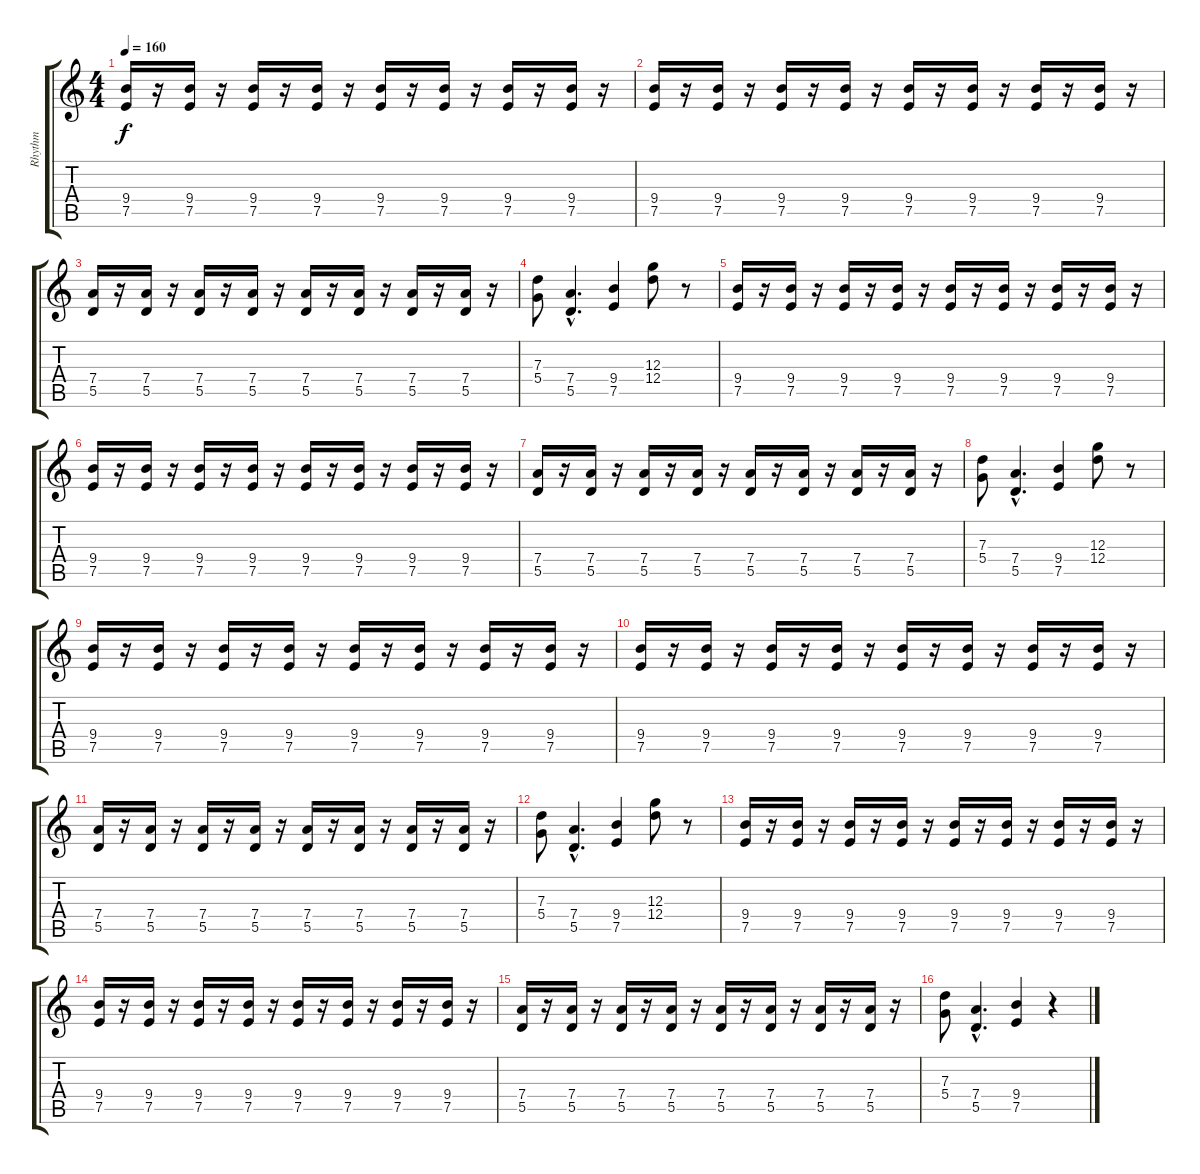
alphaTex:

\track ("Rhythm" "Rhythm") {instrument distortionguitar}
\staff {score tabs}
\tuning (E4 B3 G3 D3 A2 E2) {hide}
\ts (4 4)
\tempo 160
\clef g2
\ks c
(9.4 7.5).16{dy f} r.16 (9.4 7.5).16 r.16 (9.4 7.5).16 r.16 (9.4 7.5).16 r.16 (9.4 7.5).16 r.16 (9.4 7.5).16 r.16 (9.4 7.5).16 r.16 (9.4 7.5).16 r.16 |
(9.4 7.5).16 r.16 (9.4 7.5).16 r.16 (9.4 7.5).16 r.16 (9.4 7.5).16 r.16 (9.4 7.5).16 r.16 (9.4 7.5).16 r.16 (9.4 7.5).16 r.16 (9.4 7.5).16 r.16 |
(7.4 5.5).16 r.16 (7.4 5.5).16 r.16 (7.4 5.5).16 r.16 (7.4 5.5).16 r.16 (7.4 5.5).16 r.16 (7.4 5.5).16 r.16 (7.4 5.5).16 r.16 (7.4 5.5).16 r.16 |
(7.3 5.4).8{volume 13} (7.4{hac} 5.5{hac}).4{d} (9.4 7.5).4 (12.3 12.4).8 r.8 |
(9.4 7.5).16{volume 10} r.16 (9.4 7.5).16 r.16 (9.4 7.5).16 r.16 (9.4 7.5).16 r.16 (9.4 7.5).16 r.16 (9.4 7.5).16 r.16 (9.4 7.5).16 r.16 (9.4 7.5).16 r.16 |
(9.4 7.5).16 r.16 (9.4 7.5).16 r.16 (9.4 7.5).16 r.16 (9.4 7.5).16 r.16 (9.4 7.5).16 r.16 (9.4 7.5).16 r.16 (9.4 7.5).16 r.16 (9.4 7.5).16 r.16 |
(7.4 5.5).16 r.16 (7.4 5.5).16 r.16 (7.4 5.5).16 r.16 (7.4 5.5).16 r.16 (7.4 5.5).16 r.16 (7.4 5.5).16 r.16 (7.4 5.5).16 r.16 (7.4 5.5).16 r.16 |
(7.3 5.4).8{volume 13} (7.4{hac} 5.5{hac}).4{d} (9.4 7.5).4 (12.3 12.4).8 r.8 |
(9.4 7.5).16{volume 10} r.16 (9.4 7.5).16 r.16 (9.4 7.5).16 r.16 (9.4 7.5).16 r.16 (9.4 7.5).16 r.16 (9.4 7.5).16 r.16 (9.4 7.5).16 r.16 (9.4 7.5).16 r.16 |
(9.4 7.5).16 r.16 (9.4 7.5).16 r.16 (9.4 7.5).16 r.16 (9.4 7.5).16 r.16 (9.4 7.5).16 r.16 (9.4 7.5).16 r.16 (9.4 7.5).16 r.16 (9.4 7.5).16 r.16 |
(7.4 5.5).16 r.16 (7.4 5.5).16 r.16 (7.4 5.5).16 r.16 (7.4 5.5).16 r.16 (7.4 5.5).16 r.16 (7.4 5.5).16 r.16 (7.4 5.5).16 r.16 (7.4 5.5).16 r.16 |
(7.3 5.4).8{volume 13} (7.4{hac} 5.5{hac}).4{d} (9.4 7.5).4 (12.3 12.4).8 r.8 |
(9.4 7.5).16{volume 10} r.16 (9.4 7.5).16 r.16 (9.4 7.5).16 r.16 (9.4 7.5).16 r.16 (9.4 7.5).16 r.16 (9.4 7.5).16 r.16 (9.4 7.5).16 r.16 (9.4 7.5).16 r.16 |
(9.4 7.5).16 r.16 (9.4 7.5).16 r.16 (9.4 7.5).16 r.16 (9.4 7.5).16 r.16 (9.4 7.5).16 r.16 (9.4 7.5).16 r.16 (9.4 7.5).16 r.16 (9.4 7.5).16 r.16 |
(7.4 5.5).16 r.16 (7.4 5.5).16 r.16 (7.4 5.5).16 r.16 (7.4 5.5).16 r.16 (7.4 5.5).16 r.16 (7.4 5.5).16 r.16 (7.4 5.5).16 r.16 (7.4 5.5).16 r.16 |
(7.3 5.4).8{volume 13} (7.4{hac} 5.5{hac}).4{d} (9.4 7.5).4 r.4
